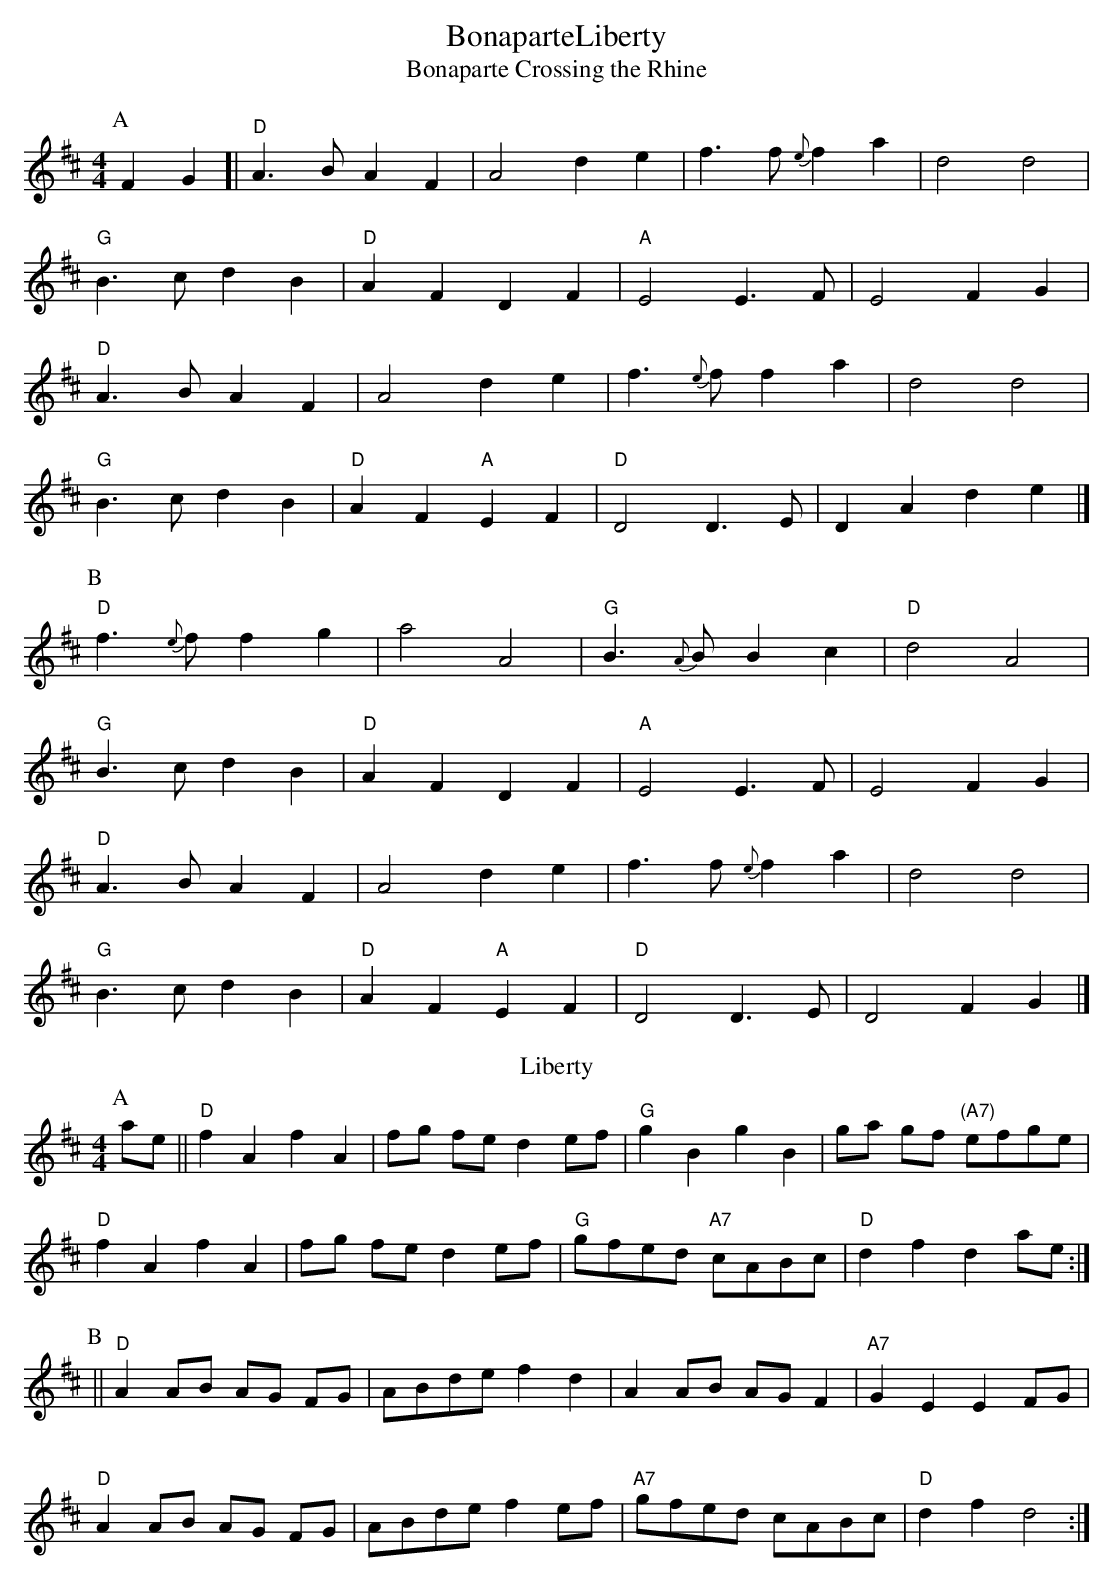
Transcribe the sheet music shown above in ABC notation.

X:1
T:BonaparteLiberty
T:
T:Bonaparte Crossing the Rhine
M:4/4
L:1/4
K:Dmaj
P:A
FG [| "D" A>BAF | A2 de | f>f{e}fa | d2d2 |
"G" B>cdB | "D" AFDF | "A" E2 E>F | E2 FG |
"D" A>BAF | A2 de | f>{e}ffa | d2d2 |
"G" B>cdB | "D" AF "A" EF | "D" D2 D>E | DAde |]
P:B
"D" f>{e}ffg | a2A2| "G"B>{A}B Bc | "D"d2 A2 |
"G" B>cdB | "D" AFDF | "A" E2 E>F | E2 FG |
"D" A>BAF | A2 de| f>f{e}fa | d2d2 |
"G" B>cdB | "D" AF "A" EF| "D" D2 D>E | D2 FG |]
T:Liberty
M:4/4
L:1/8
K:Dmaj
P:A
ae || "D" f2 A2 f2 A2 | fg fe d2 ef |"G" g2 B2 g2 B2 | ga gf "(A7)"efge |
"D" f2A2f2A2 | fg fe d2 ef |"G" gfed "A7"cABc |"D" d2f2d2 ae:|
P:B
|| "D" A2AB AG FG | ABde f2 d2 | A2AB AG F2 |"A7"G2 E2 E2 FG |
"D" A2AB AG FG | ABde f2 ef | "A7"gfed cABc |"D" d2 f2 d4:|
